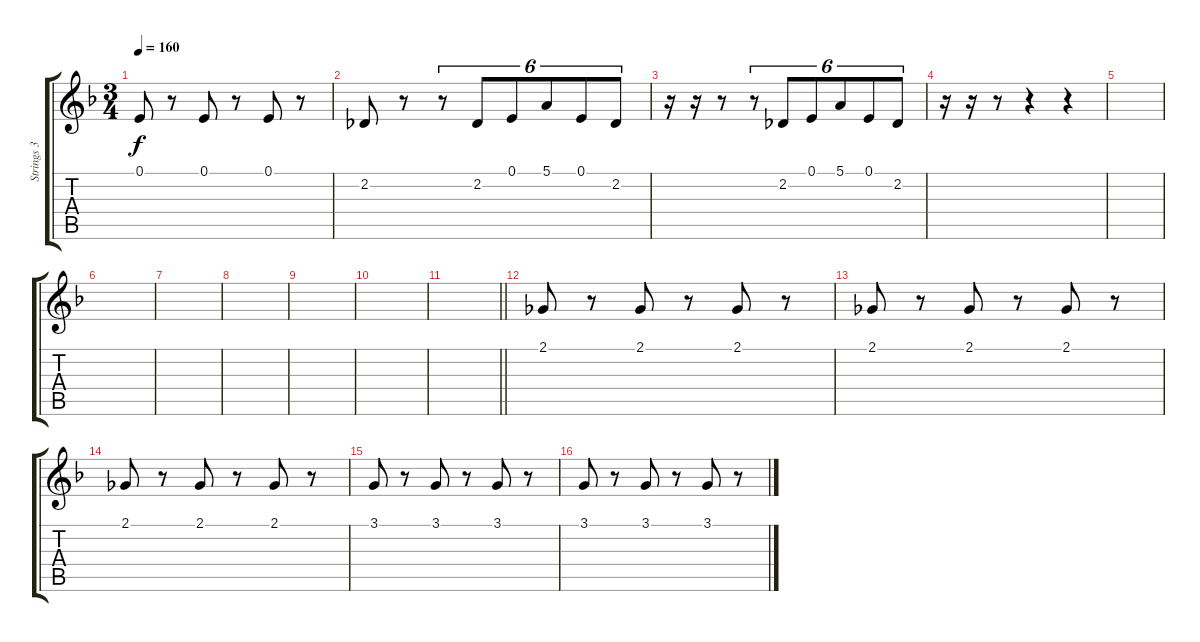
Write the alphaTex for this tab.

\track ("Strings 3" "Strings 3") {instrument stringensemble1}
\staff {score tabs}
\tuning (E4 B3 G3 D3 A2 E2) {hide}
\ts (3 4)
\tempo 160
\clef g2
\ks f
0.1.8{dy f} r.8 0.1.8 r.8 0.1.8 r.8 |
2.2.8 r.8 r.8{tu (6 4)} 2.2.8{tu (6 4)} 0.1.8{tu (6 4)} 5.1.8{tu (6 4)} 0.1.8{tu (6 4)} 2.2.8{tu (6 4)} |
r.16 r.16 r.8 r.8{tu (6 4)} 2.2.8{tu (6 4)} 0.1.8{tu (6 4)} 5.1.8{tu (6 4)} 0.1.8{tu (6 4)} 2.2.8{tu (6 4)} |
r.16 r.16 r.8 r.4 r.4 |
|
|
|
|
|
|
\barLineRight lightlight
|
2.1.8 r.8 2.1.8 r.8 2.1.8 r.8 |
2.1.8 r.8 2.1.8 r.8 2.1.8 r.8 |
2.1.8 r.8 2.1.8 r.8 2.1.8 r.8 |
3.1.8 r.8 3.1.8 r.8 3.1.8 r.8 |
3.1.8 r.8 3.1.8 r.8 3.1.8 r.8
